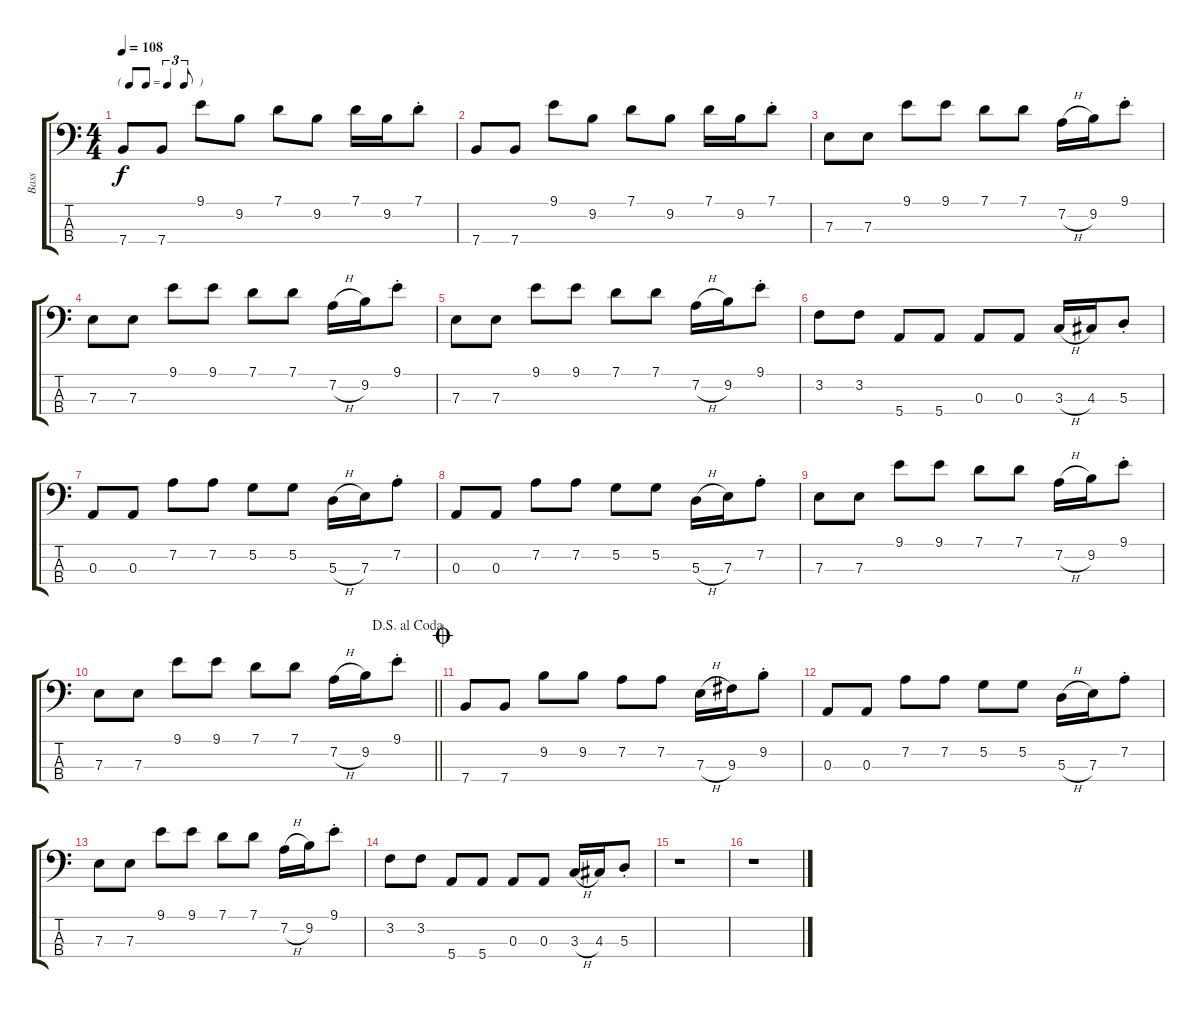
\track ("Bass" "Bass") {instrument electricbasspick}
\staff {score tabs}
\tuning (G2 D2 A1 E1) {hide}
\ts (4 4)
\tf triplet8th
\tempo 108
\clef f4
\ks c
7.4.8{dy f} 7.4.8 9.1.8 9.2.8 7.1.8 9.2.8 7.1.16 9.2.16 7.1{st}.8 |
7.4.8 7.4.8 9.1.8 9.2.8 7.1.8 9.2.8 7.1.16 9.2.16 7.1{st}.8 |
7.3.8 7.3.8 9.1.8 9.1.8 7.1.8 7.1.8 7.2{h}.16 9.2.16 9.1{st}.8 |
7.3.8 7.3.8 9.1.8 9.1.8 7.1.8 7.1.8 7.2{h}.16 9.2.16 9.1{st}.8 |
7.3.8 7.3.8 9.1.8 9.1.8 7.1.8 7.1.8 7.2{h}.16 9.2.16 9.1{st}.8 |
3.2.8 3.2.8 5.4.8 5.4.8 0.3.8 0.3.8 3.3{h}.16 4.3.16 5.3{st}.8 |
0.3.8 0.3.8 7.2.8 7.2.8 5.2.8 5.2.8 5.3{h}.16 7.3.16 7.2{st}.8 |
0.3.8 0.3.8 7.2.8 7.2.8 5.2.8 5.2.8 5.3{h}.16 7.3.16 7.2{st}.8 |
7.3.8 7.3.8 9.1.8 9.1.8 7.1.8 7.1.8 7.2{h}.16 9.2.16 9.1{st}.8 |
\jump dalsegnoalcoda
\barLineRight lightlight
7.3.8 7.3.8 9.1.8 9.1.8 7.1.8 7.1.8 7.2{h}.16 9.2.16 9.1{st}.8 |
\jump coda
7.4.8 7.4.8 9.2.8 9.2.8 7.2.8 7.2.8 7.3{h}.16 9.3.16 9.2{st}.8 |
0.3.8 0.3.8 7.2.8 7.2.8 5.2.8 5.2.8 5.3{h}.16 7.3.16 7.2{st}.8 |
7.3.8 7.3.8 9.1.8 9.1.8 7.1.8 7.1.8 7.2{h}.16 9.2.16 9.1{st}.8 |
3.2.8 3.2.8 5.4.8 5.4.8 0.3.8 0.3.8 3.3{h}.16 4.3.16 5.3{st}.8 |
r.1 |
r.1
